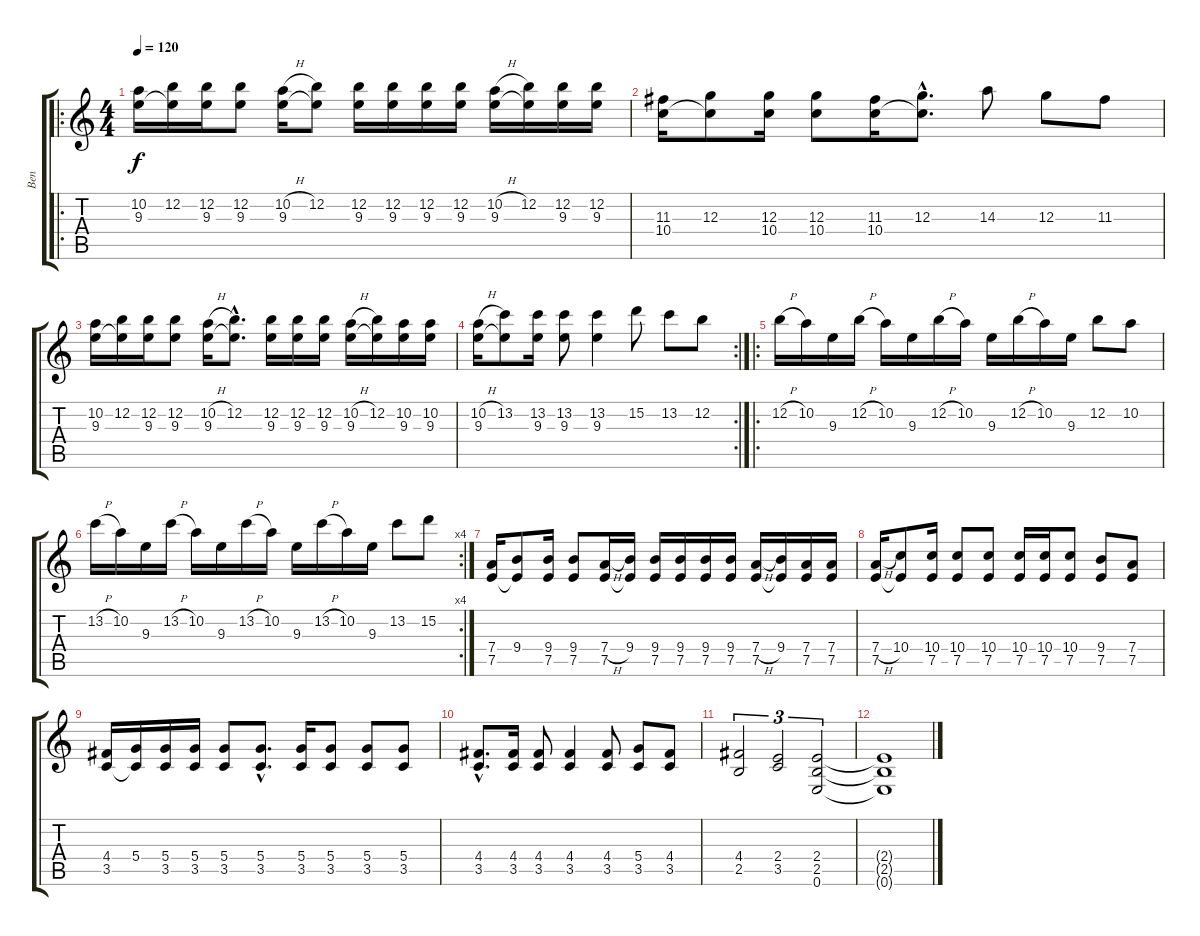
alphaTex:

\track ("Ben" "Ben") {instrument electricguitarclean}
\staff {score tabs}
\tuning (E4 B3 G3 D3 A2 E2) {hide}
\ro
\ts (4 4)
\tempo 120
\clef g2
\ks c
(10.2 9.3).16{dy f} (12.2 9.3{t}).16 (12.2 9.3).16 (12.2 9.3).8 (10.2{h} 9.3).16 (12.2 9.3{t}).8 (12.2 9.3).16 (12.2 9.3).16 (12.2 9.3).16 (12.2 9.3).16 (10.2{h} 9.3).16 (12.2 9.3{t}).16 (12.2 9.3).16 (12.2 9.3).16 |
(11.3 10.4).16 (12.3 10.4{t}).8 (12.3 10.4).16 (12.3 10.4).8 (11.3 10.4).16 (12.3{hac} 10.4{hac t}).8{d} 14.3.8 12.3.8 11.3.8 |
(10.2 9.3).16 (12.2 9.3{t}).16 (12.2 9.3).16 (12.2 9.3).8 (10.2{h} 9.3).16 (12.2{hac} 9.3{hac t}).8{d} (12.2 9.3).16 (12.2 9.3).16 (12.2 9.3).16 (10.2{h} 9.3).16 (12.2 9.3{t}).16 (10.2 9.3).16 (10.2 9.3).16 |
\rc 2
(10.2{h} 9.3).16 (13.2 9.3{t}).8 (13.2 9.3).16 (13.2 9.3).8 (13.2 9.3).4 15.2.8 13.2.8 12.2.8 |
\ro
12.2{h}.16 10.2.16 9.3.16 12.2{h}.16 10.2.16 9.3.16 12.2{h}.16 10.2.16 9.3.16 12.2{h}.16 10.2.16 9.3.16 12.2.8 10.2.8 |
\rc 4
13.2{h}.16 10.2.16 9.3.16 13.2{h}.16 10.2.16 9.3.16 13.2{h}.16 10.2.16 9.3.16 13.2{h}.16 10.2.16 9.3.16 13.2.8 15.2.8 |
(7.4 7.5).16 (9.4 7.5{t}).8 (9.4 7.5).16 (9.4 7.5).8 (7.4{h} 7.5).16 (9.4 7.5{t}).16 (9.4 7.5).16 (9.4 7.5).16 (9.4 7.5).16 (9.4 7.5).16 (7.4{h} 7.5).16 (9.4 7.5{t}).16 (7.4 7.5).16 (7.4 7.5).16 |
(7.4{h} 7.5).16 (10.4 7.5{t}).8 (10.4 7.5).16 (10.4 7.5).8 (10.4 7.5).8 (10.4 7.5).16 (10.4 7.5).16 (10.4 7.5).8 (9.4 7.5).8 (7.4 7.5).8 |
(4.4 3.5).16 (5.4 3.5{t}).16 (5.4 3.5).16 (5.4 3.5).16 (5.4 3.5).8 (5.4{hac} 3.5{hac}).8{d} (5.4 3.5).16 (5.4 3.5).8 (5.4 3.5).8 (5.4 3.5).8 |
(4.4{hac} 3.5{hac}).8{d} (4.4 3.5).16 (4.4 3.5).8 (4.4 3.5).4 (4.4 3.5).8 (5.4 3.5).8 (4.4 3.5).8 |
(4.4 2.5).2{tu (3 2)} (2.4 3.5).2{tu (3 2)} (2.4 2.5 0.6).2{tu (3 2)} |
(2.4{t} 2.5{t} 0.6{t}).1
